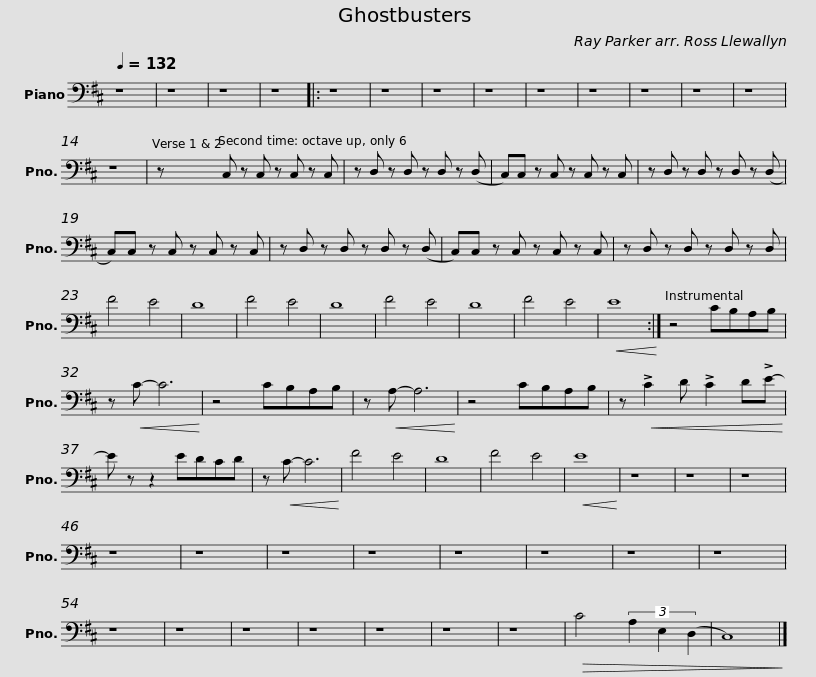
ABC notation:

X:1
L:1/8
Q:1/4=132
M:none
I:linebreak $
K:D
V:1 bass
V:1
 z8 | z8 | z8 | z8 |: z8 | %5
 z8 | z8 | z8 | z8 | z8 | %10
 z8 | z8 | z8 | z8 |$ z C, z C, z C, z C, | %15
 z D, z D, z D, z (D, | C,)C, z C, z C, z C, | z D, z D, z D, z (D, |$ C,)C, z C, z C, z C, | z D, z D, z D, z (D, | %20
 C,)C, z C, z C, z C, | z D, z D, z D, z D, |$ F4 E4 | D8 | F4 E4 | %25
 D8 | F4 E4 | D8 | F4 E4 |!<(! E8!<)! :|$ %30
 z4 CB,A,B, | z!<(! C- C6!<)! | z4 CB,A,B, | z!<(! A,- A,6!<)! |$ z4 CB,A,B, | %35
 z!<(! !>!C2 D !>!C2 D!>!E-!<)! | E z z2 EDCD | z!<(! C- C6!<)! | F4 E4 | D8 | %40
 F4 E4 |!<(! E8!<)! |$ z8 | z8 | z8 | %45
 z8 | z8 | z8 | z8 | z8 | %50
 z8 | z8 | z8 | z8 | z8 | %55
 z8 | z8 | z8 | z8 | z8 | %60
!>(! C4 (3A,2 E,2 (D,2 | C,8)!>)! |] %62
